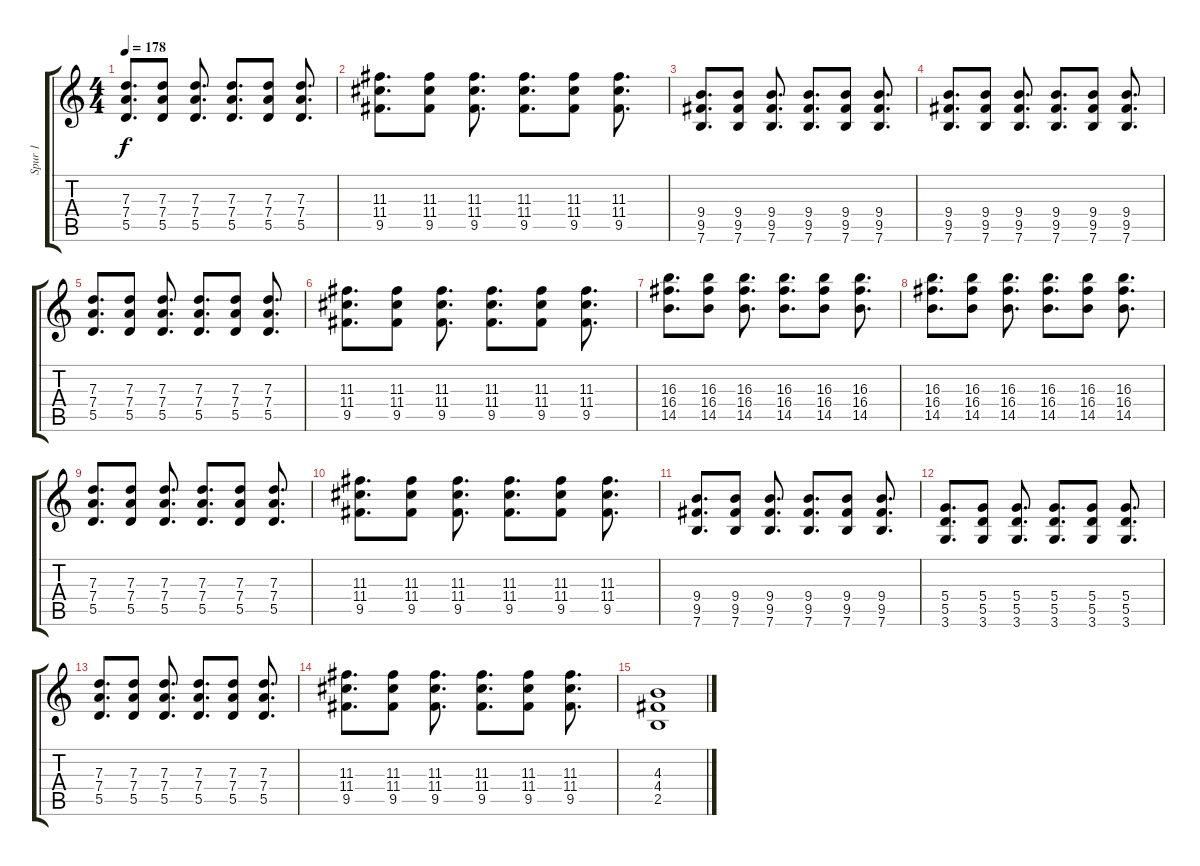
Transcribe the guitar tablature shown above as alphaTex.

\track ("Spur 1" "Spur 1") {instrument distortionguitar}
\staff {score tabs}
\tuning (E4 B3 G3 D3 A2 E2) {hide}
\ts (4 4)
\tempo 178
\clef g2
\ks c
(7.3 7.4 5.5).8{d dy f} (7.3 7.4 5.5).8 (7.3 7.4 5.5).8{d} (7.3 7.4 5.5).8{d} (7.3 7.4 5.5).8 (7.3 7.4 5.5).8{d} |
(11.3 11.4 9.5).8{d} (11.3 11.4 9.5).8 (11.3 11.4 9.5).8{d} (11.3 11.4 9.5).8{d} (11.3 11.4 9.5).8 (11.3 11.4 9.5).8{d} |
(9.4 9.5 7.6).8{d} (9.4 9.5 7.6).8 (9.4 9.5 7.6).8{d} (9.4 9.5 7.6).8{d} (9.4 9.5 7.6).8 (9.4 9.5 7.6).8{d} |
(9.4 9.5 7.6).8{d} (9.4 9.5 7.6).8 (9.4 9.5 7.6).8{d} (9.4 9.5 7.6).8{d} (9.4 9.5 7.6).8 (9.4 9.5 7.6).8{d} |
(7.3 7.4 5.5).8{d} (7.3 7.4 5.5).8 (7.3 7.4 5.5).8{d} (7.3 7.4 5.5).8{d} (7.3 7.4 5.5).8 (7.3 7.4 5.5).8{d} |
(11.3 11.4 9.5).8{d} (11.3 11.4 9.5).8 (11.3 11.4 9.5).8{d} (11.3 11.4 9.5).8{d} (11.3 11.4 9.5).8 (11.3 11.4 9.5).8{d} |
(16.3 16.4 14.5).8{d} (16.3 16.4 14.5).8 (16.3 16.4 14.5).8{d} (16.3 16.4 14.5).8{d} (16.3 16.4 14.5).8 (16.3 16.4 14.5).8{d} |
(16.3 16.4 14.5).8{d} (16.3 16.4 14.5).8 (16.3 16.4 14.5).8{d} (16.3 16.4 14.5).8{d} (16.3 16.4 14.5).8 (16.3 16.4 14.5).8{d} |
(7.3 7.4 5.5).8{d} (7.3 7.4 5.5).8 (7.3 7.4 5.5).8{d} (7.3 7.4 5.5).8{d} (7.3 7.4 5.5).8 (7.3 7.4 5.5).8{d} |
(11.3 11.4 9.5).8{d} (11.3 11.4 9.5).8 (11.3 11.4 9.5).8{d} (11.3 11.4 9.5).8{d} (11.3 11.4 9.5).8 (11.3 11.4 9.5).8{d} |
(9.4 9.5 7.6).8{d} (9.4 9.5 7.6).8 (9.4 9.5 7.6).8{d} (9.4 9.5 7.6).8{d} (9.4 9.5 7.6).8 (9.4 9.5 7.6).8{d} |
(5.4 5.5 3.6).8{d} (5.4 5.5 3.6).8 (5.4 5.5 3.6).8{d} (5.4 5.5 3.6).8{d} (5.4 5.5 3.6).8 (5.4 5.5 3.6).8{d} |
(7.3 7.4 5.5).8{d} (7.3 7.4 5.5).8 (7.3 7.4 5.5).8{d} (7.3 7.4 5.5).8{d} (7.3 7.4 5.5).8 (7.3 7.4 5.5).8{d} |
(11.3 11.4 9.5).8{d} (11.3 11.4 9.5).8 (11.3 11.4 9.5).8{d} (11.3 11.4 9.5).8{d} (11.3 11.4 9.5).8 (11.3 11.4 9.5).8{d} |
(4.3 4.4 2.5).1
